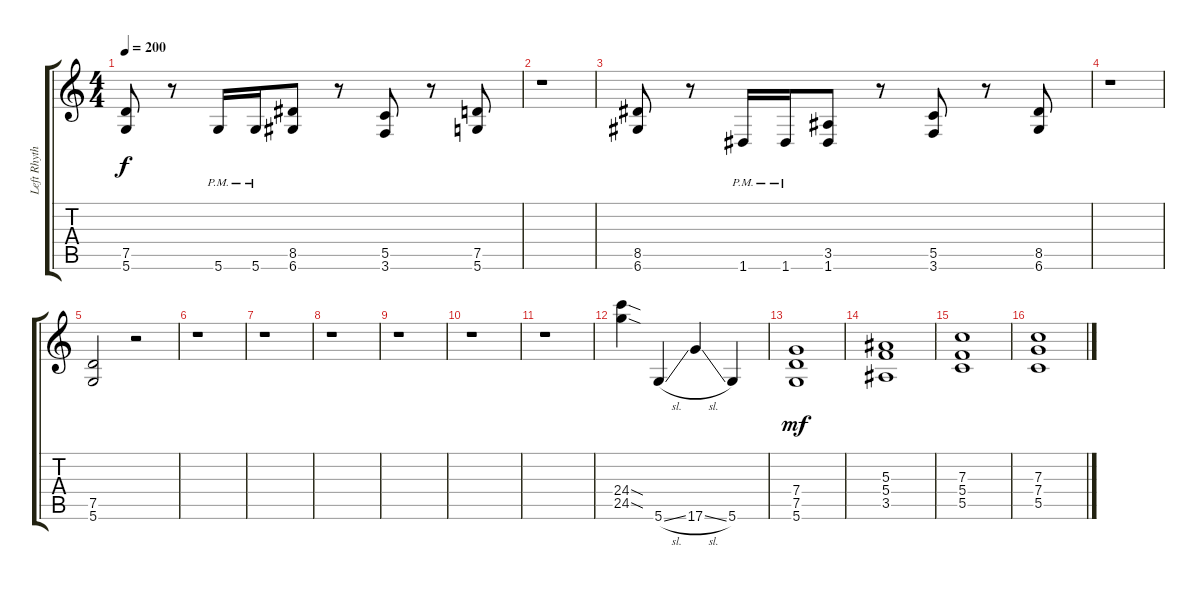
\track ("Left Rhythm Gtr" "Left Rhyth") {mute instrument overdrivenguitar}
\staff {score tabs}
\tuning (D4 A3 F3 C3 G2 D2) {hide}
\ts (4 4)
\tempo 200
\clef g2
\ks c
(7.5 5.6).8{dy f} r.8 5.6{pm}.16 5.6{pm}.16 (8.5 6.6).8 r.8 (5.5 3.6).8 r.8 (7.5 5.6).8 |
r.1 |
(8.5 6.6).8 r.8 1.6{pm}.16 1.6{pm}.16 (3.5 1.6).8 r.8 (5.5 3.6).8 r.8 (8.5 6.6).8 |
r.1 |
(7.5 5.6).2 r.2 |
r.1 |
r.1 |
r.1 |
r.1 |
r.1 |
r.1 |
(24.4{sod} 24.5{sod}).4 5.6{sl}.4 17.6{sl}.4 5.6.4 |
(7.4 7.5 5.6).1{dy mf} |
(5.3 5.4 3.5).1 |
(7.3 5.4 5.5).1 |
(7.3 7.4 5.5).1
